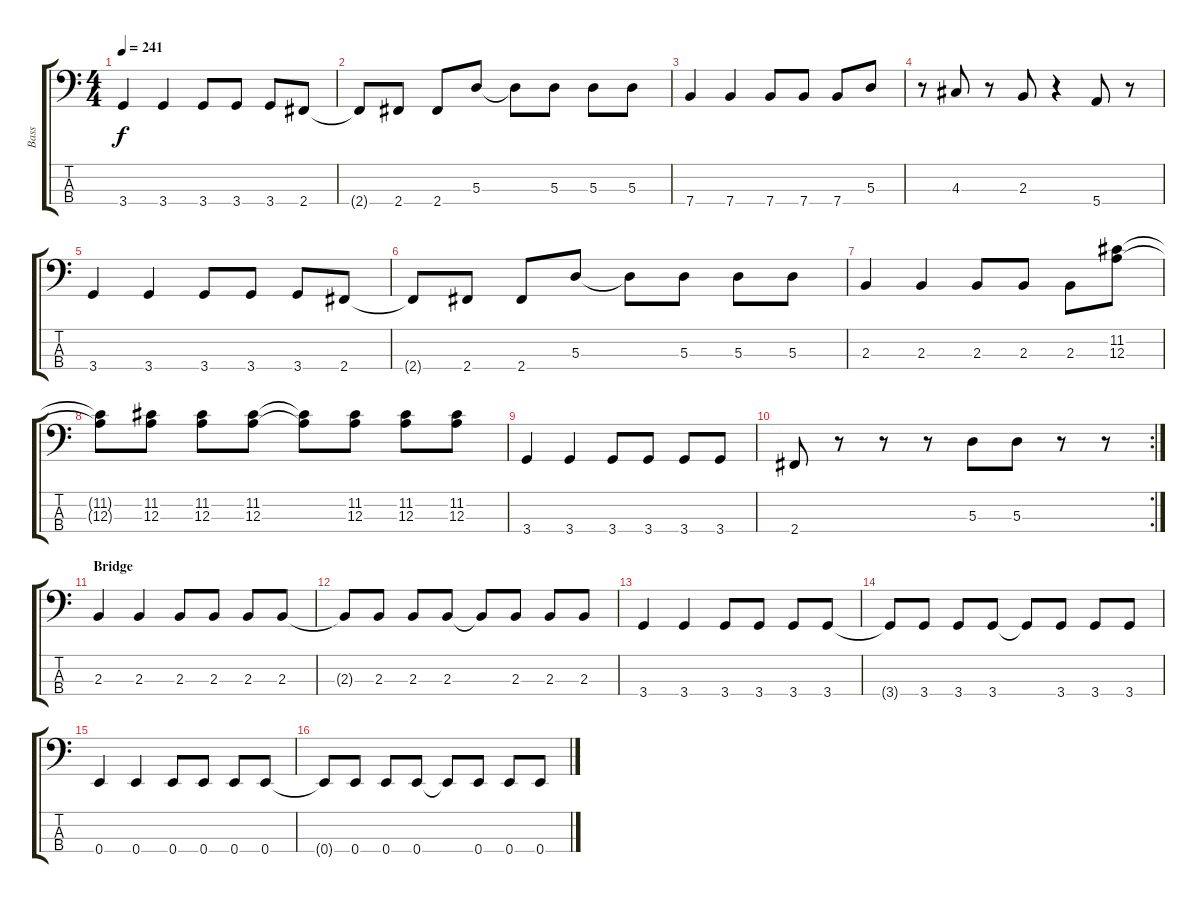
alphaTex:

\track ("Bass" "Bass") {instrument electricbasspick}
\staff {score tabs}
\tuning (G2 D2 A1 E1) {hide}
\ts (4 4)
\tempo 241
\clef f4
\ks c
3.4.4{dy f} 3.4.4 3.4.8 3.4.8 3.4.8 2.4.8 |
2.4{t}.8 2.4.8 2.4.8 5.3.8 5.3{t}.8 5.3.8 5.3.8 5.3.8 |
7.4.4 7.4.4 7.4.8 7.4.8 7.4.8 5.3.8 |
r.8 4.3.8 r.8 2.3.8 r.4 5.4.8 r.8 |
3.4.4 3.4.4 3.4.8 3.4.8 3.4.8 2.4.8 |
2.4{t}.8 2.4.8 2.4.8 5.3.8 5.3{t}.8 5.3.8 5.3.8 5.3.8 |
2.3.4 2.3.4 2.3.8 2.3.8 2.3.8 (11.2 12.3).8 |
(11.2{t} 12.3{t}).8 (11.2 12.3).8 (11.2 12.3).8 (11.2 12.3).8 (11.2{t} 12.3{t}).8 (11.2 12.3).8 (11.2 12.3).8 (11.2 12.3).8 |
3.4.4 3.4.4 3.4.8 3.4.8 3.4.8 3.4.8 |
\rc 2
2.4.8 r.8 r.8 r.8 5.3.8 5.3.8 r.8 r.8 |
\section ("" "Bridge")
2.3.4 2.3.4 2.3.8 2.3.8 2.3.8 2.3.8 |
2.3{t}.8 2.3.8 2.3.8 2.3.8 2.3{t}.8 2.3.8 2.3.8 2.3.8 |
3.4.4 3.4.4 3.4.8 3.4.8 3.4.8 3.4.8 |
3.4{t}.8 3.4.8 3.4.8 3.4.8 3.4{t}.8 3.4.8 3.4.8 3.4.8 |
0.4.4 0.4.4 0.4.8 0.4.8 0.4.8 0.4.8 |
0.4{t}.8 0.4.8 0.4.8 0.4.8 0.4{t}.8 0.4.8 0.4.8 0.4.8
